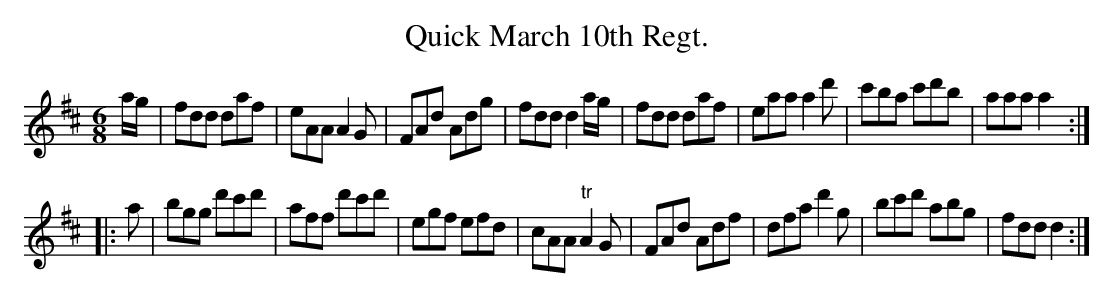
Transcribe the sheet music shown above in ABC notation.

X:1
T:Quick March 10th Regt.
M:6/8
K:D
a/g/|\
fdd daf| eAA A2G| FAd Adg| fdd d2a/g/|\
fdd daf| eaa a2d'| c'ba c'd'b| aaa a2:|
|:a|\
bgg d'c'd'| aff d'c'd'| egf efd| cAA "tr"A2G|\
FAd Adf| dfa d'2g| bc'd' abg| fdd d2:|
